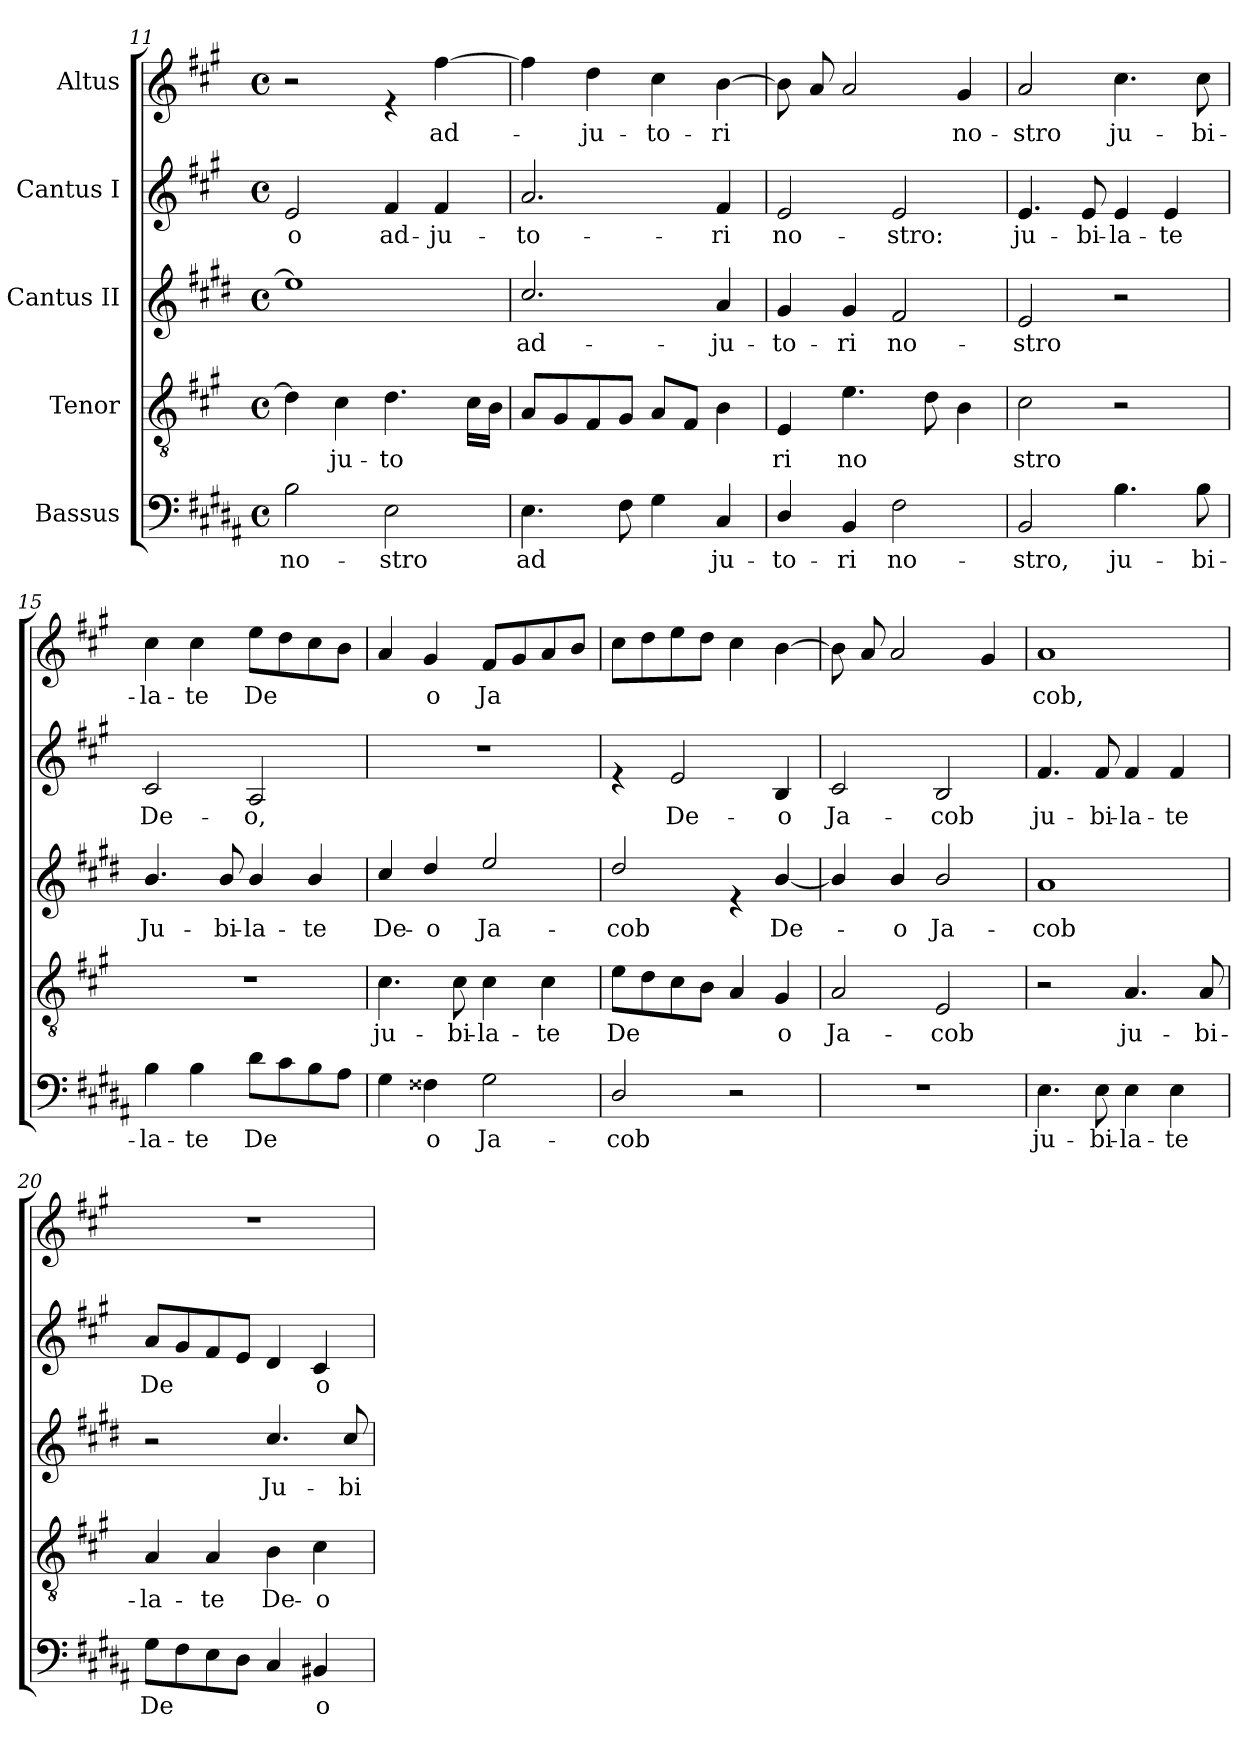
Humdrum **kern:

**kern	**text	**kern	**text	**kern	**text	**kern	**text	**kern	**text
*part5	*part5	*part4	*part4	*part3	*part3	*part2	*part2	*part1	*part1
*staff5	*staff5	*staff4	*staff4	*staff3	*staff3	*staff2	*staff2	*staff1	*staff1
*I"Bassus	*	*I"Tenor	*	*I"Cantus II	*	*I"Cantus I	*	*I"Altus	*
*clefF4	*	*clefGv2	*	*clefG2	*	*clefG2	*	*clefG2	*
*ITrd1c2	*	*	*	*ITrd4c7	*	*	*	*	*
*k[f#c#g#]	*	*k[f#c#g#]	*	*k[f#c#g#]	*	*k[f#c#g#]	*	*k[f#c#g#]	*
*A:	*	*A:	*	*A:	*	*A:	*	*A:	*
*M4/4	*	*M4/4	*	*M4/4	*	*M4/4	*	*M4/4	*
*met(c)	*	*met(c)	*	*met(c)	*	*met(c)	*	*met(c)	*
=11	=11	=11	=11	=11	=11	=11	=11	=11	=11
!	!LO:LY:b:cj	!	!	!	!	!	!LO:LY:b:cj	!	!
2A\	no-	4d\]	.	1a]	.	2e/	-o	2r	.
!	!	!	!LO:LY:b:cj	!	!	!	!	!	!
.	.	4c#\	-ju-	.	.	.	.	.	.
!	!LO:LY:b:cj	!	!LO:LY:b:cj	!	!	!	!LO:LY:b:cj	!	!
2D\	-stro	4.d\	-to	.	.	4f#/	ad-	4re	.
!	!	!	!	!	!	!	!LO:LY:b:cj	!	!LO:LY:b:cj
.	.	.	.	.	.	4f#/	-ju-	[>4ff#\	ad-
!	!	!	!LO:LY:b:cj	!	!	!	!	!	!
.	.	16c#\L	-	.	.	.	.	.	.
!	!	!	!LO:LY:b:cj	!	!	!	!	!	!
.	.	16B\J	--	.	.	.	.	.	.
=12	=12	=12	=12	=12	=12	=12	=12	=12	=12
!	!LO:LY:b:cj	!	!LO:LY:b:cj	!	!LO:LY:b:cj	!	!LO:LY:b:cj	!	!
4.D\	ad	8A/L	--	2.f#/	ad-	2.a/	-to-	4ff#\]	.
!	!	!	!LO:LY:b:cj	!	!	!	!	!	!
.	.	8G#/	--	.	.	.	.	.	.
!	!	!	!LO:LY:b:cj	!	!	!	!	!	!LO:LY:b:cj
.	.	8F#/	--	.	.	.	.	4dd\	-ju-
!	!LO:LY:b:cj	!	!LO:LY:b:cj	!	!	!	!	!	!
8E\	-	8G#/J	--	.	.	.	.	.	.
!	!LO:LY:b:cj	!	!LO:LY:b:cj	!	!	!	!	!	!LO:LY:b:cj
4F#\	--	8A/L	--	.	.	.	.	4cc#\	-to-
!	!	!	!LO:LY:b:cj	!	!	!	!	!	!
.	.	8F#/J	--	.	.	.	.	.	.
!	!LO:LY:b:cj	!	!LO:LY:b:cj	!	!LO:LY:b:cj	!	!LO:LY:b:cj	!	!LO:LY:b:cj
4BB/	-ju-	4B\	--	4d/	-ju-	4f#/	-ri	[>4b\	-ri
!!LO:LB:g=z
=13	=13	=13	=13	=13	=13	=13	=13	=13	=13
!	!LO:LY:b:cj	!	!LO:LY:b:cj	!	!LO:LY:b:cj	!	!LO:LY:b:cj	!	!
4C#/	-to-	4E/	-ri	4c#/	-to-	2e/	no-	8b\L]	.
!	!	!	!	!	!	!	!	!	!LO:LY:b:cj
.	.	.	.	.	.	.	.	8a/	-
!	!LO:LY:b:cj	!	!LO:LY:b:cj	!	!LO:LY:b:cj	!	!	!	!LO:LY:b:cj
4AA/	-ri	4.e\	no	4c#/	-ri	.	.	2a/	--
!	!LO:LY:b:cj	!	!	!	!LO:LY:b:cj	!	!LO:LY:b:cj	!	!
2E\	no-	.	.	2B/	no-	2e/	-stro:	.	.
!	!	!	!LO:LY:b:cj	!	!	!	!	!	!
.	.	8d\	-	.	.	.	.	.	.
!	!	!	!LO:LY:b:cj	!	!	!	!	!	!LO:LY:b:cj
.	.	4B\	--	.	.	.	.	4g#/	-no-
!!LO:PB:g=z
=14	=14	=14	=14	=14	=14	=14	=14	=14	=14
!	!LO:LY:b:cj	!	!LO:LY:b:cj	!	!LO:LY:b:cj	!	!LO:LY:b:cj	!	!LO:LY:b:cj
2AA/	-stro,	2c#\	-stro	2A/	-stro	4.e/	ju-	2a/	-stro
!	!	!	!	!	!	!	!LO:LY:b:cj	!	!
.	.	.	.	.	.	8e/	-bi-	.	.
!	!LO:LY:b:cj	!	!	!	!	!	!LO:LY:b:cj	!	!LO:LY:b:cj
4.A\	ju-	2r	.	2r	.	4e/	-la-	4.cc#\	ju-
!	!	!	!	!	!	!	!LO:LY:b:cj	!	!
.	.	.	.	.	.	4e/	-te	.	.
!	!LO:LY:b:cj	!	!	!	!	!	!	!	!LO:LY:b:cj
8A\	-bi-	.	.	.	.	.	.	8cc#\	-bi-
=15	=15	=15	=15	=15	=15	=15	=15	=15	=15
!	!LO:LY:b:cj	!	!	!	!LO:LY:b:cj	!	!LO:LY:b:cj	!	!LO:LY:b:cj
4A\	-la-	1r	.	4.e/	Ju-	2c#/	De-	4cc#\	-la-
!	!LO:LY:b:cj	!	!	!	!	!	!	!	!LO:LY:b:cj
4A\	-te	.	.	.	.	.	.	4cc#\	-te
!	!	!	!	!	!LO:LY:b:cj	!	!	!	!
.	.	.	.	8e/	-bi-	.	.	.	.
!	!LO:LY:b:cj	!	!	!	!LO:LY:b:cj	!	!LO:LY:b:cj	!	!LO:LY:b:cj
8c#\L	De	.	.	4e/	-la-	2A/	-o,	8ee\L	De
!	!LO:LY:b:cj	!	!	!	!	!	!	!	!LO:LY:b:cj
8B\	-	.	.	.	.	.	.	8dd\	-
!	!LO:LY:b:cj	!	!	!	!LO:LY:b:cj	!	!	!	!LO:LY:b:cj
8A\	--	.	.	4e/	-te	.	.	8cc#\	--
!	!LO:LY:b:cj	!	!	!	!	!	!	!	!LO:LY:b:cj
8G#\J	--	.	.	.	.	.	.	8b\J	--
=16	=16	=16	=16	=16	=16	=16	=16	=16	=16
!	!LO:LY:b:cj	!	!LO:LY:b:cj	!	!LO:LY:b:cj	!	!	!	!LO:LY:b:cj
4F#\	--	4.c#\	ju-	4f#/	De-	1r	.	4a/	--
!	!LO:LY:b:cj	!	!	!	!LO:LY:b:cj	!	!	!	!LO:LY:b:cj
4E#X\	-o	.	.	4g#/	-o	.	.	4g#/	-o
!	!	!	!LO:LY:b:cj	!	!	!	!	!	!
.	.	8c#\	-bi-	.	.	.	.	.	.
!	!LO:LY:b:cj	!	!LO:LY:b:cj	!	!LO:LY:b:cj	!	!	!	!LO:LY:b:cj
2F#\	Ja-	4c#\	-la-	2a/	Ja-	.	.	8f#/L	Ja
!	!	!	!	!	!	!	!	!	!LO:LY:b:cj
.	.	.	.	.	.	.	.	8g#/	-
!	!	!	!LO:LY:b:cj	!	!	!	!	!	!LO:LY:b:cj
.	.	4c#\	-te	.	.	.	.	8a/	--
!	!	!	!	!	!	!	!	!	!LO:LY:b:cj
.	.	.	.	.	.	.	.	8b/J	--
=17	=17	=17	=17	=17	=17	=17	=17	=17	=17
!	!LO:LY:b:cj	!	!LO:LY:b:cj	!	!LO:LY:b:cj	!	!	!	!LO:LY:b:cj
2C#/	-cob	8e\L	De	2g#/	-cob	4re	.	8cc#\L	--
!	!	!	!LO:LY:b:cj	!	!	!	!	!	!LO:LY:b:cj
.	.	8d\	-	.	.	.	.	8dd\	--
!	!	!	!LO:LY:b:cj	!	!	!	!LO:LY:b:cj	!	!LO:LY:b:cj
.	.	8c#\	--	.	.	2e/	De-	8ee\	--
!	!	!	!LO:LY:b:cj	!	!	!	!	!	!LO:LY:b:cj
.	.	8B\J	--	.	.	.	.	8dd\J	--
!	!	!	!LO:LY:b:cj	!	!	!	!	!	!LO:LY:b:cj
2r	.	4A/	--	4re	.	.	.	4cc#\	--
!	!	!	!LO:LY:b:cj	!	!LO:LY:b:cj	!	!LO:LY:b:cj	!	!LO:LY:b:cj
.	.	4G#/	-o	[<4e/	De-	4B/	-o	[>4b\	--
=18	=18	=18	=18	=18	=18	=18	=18	=18	=18
!	!	!	!LO:LY:b:cj	!	!	!	!LO:LY:b:cj	!	!
1r	.	2A/	Ja-	4e/]	.	2c#/	Ja-	8b\L]	.
!	!	!	!	!	!	!	!	!	!LO:LY:b:cj
.	.	.	.	.	.	.	.	8a/	--
!	!	!	!	!	!LO:LY:b:cj	!	!	!	!LO:LY:b:cj
.	.	.	.	4e/	-o	.	.	2a/	--
!	!	!	!LO:LY:b:cj	!	!LO:LY:b:cj	!	!LO:LY:b:cj	!	!
.	.	2E/	-cob	2e/	Ja-	2B/	-cob	.	.
!	!	!	!	!	!	!	!	!	!LO:LY:b:cj
.	.	.	.	.	.	.	.	4g#/	--
!!LO:LB:g=z
=19	=19	=19	=19	=19	=19	=19	=19	=19	=19
!	!LO:LY:b:cj	!	!	!	!LO:LY:b:cj	!	!LO:LY:b:cj	!	!LO:LY:b:cj
4.D\	ju-	2r	.	1d	-cob	4.f#/	ju-	1a	-cob,
!	!LO:LY:b:cj	!	!	!	!	!	!LO:LY:b:cj	!	!
8D\	-bi-	.	.	.	.	8f#/	-bi-	.	.
!	!LO:LY:b:cj	!	!LO:LY:b:cj	!	!	!	!LO:LY:b:cj	!	!
4D\	-la-	4.A/	ju-	.	.	4f#/	-la-	.	.
!	!LO:LY:b:cj	!	!	!	!	!	!LO:LY:b:cj	!	!
4D\	-te	.	.	.	.	4f#/	-te	.	.
!	!	!	!LO:LY:b:cj	!	!	!	!	!	!
.	.	8A/	-bi-	.	.	.	.	.	.
!!LO:LB:g=z
=20	=20	=20	=20	=20	=20	=20	=20	=20	=20
!	!LO:LY:b:cj	!	!LO:LY:b:cj	!	!	!	!LO:LY:b:cj	!	!
8F#\L	De	4A/	-la-	2r	.	8a/L	De	1r	.
!	!LO:LY:b:cj	!	!	!	!	!	!LO:LY:b:cj	!	!
8E\	-	.	.	.	.	8g#/	-	.	.
!	!LO:LY:b:cj	!	!LO:LY:b:cj	!	!	!	!LO:LY:b:cj	!	!
8D\	--	4A/	-te	.	.	8f#/	--	.	.
!	!LO:LY:b:cj	!	!	!	!	!	!LO:LY:b:cj	!	!
8C#\J	--	.	.	.	.	8e/J	--	.	.
!	!LO:LY:b:cj	!	!LO:LY:b:cj	!	!LO:LY:b:cj	!	!LO:LY:b:cj	!	!
4BB/	--	4B\	De-	4.f#/	Ju-	4d/	--	.	.
!	!LO:LY:b:cj	!	!LO:LY:b:cj	!	!	!	!LO:LY:b:cj	!	!
4AA#X/	-o	4c#\	-o	.	.	4c#/	-o	.	.
!	!	!	!	!	!LO:LY:b:cj	!	!	!	!
.	.	.	.	8f#/	-bi-	.	.	.	.
=	=	=	=	=	=	=	=	=	=
*-	*-	*-	*-	*-	*-	*-	*-	*-	*-
